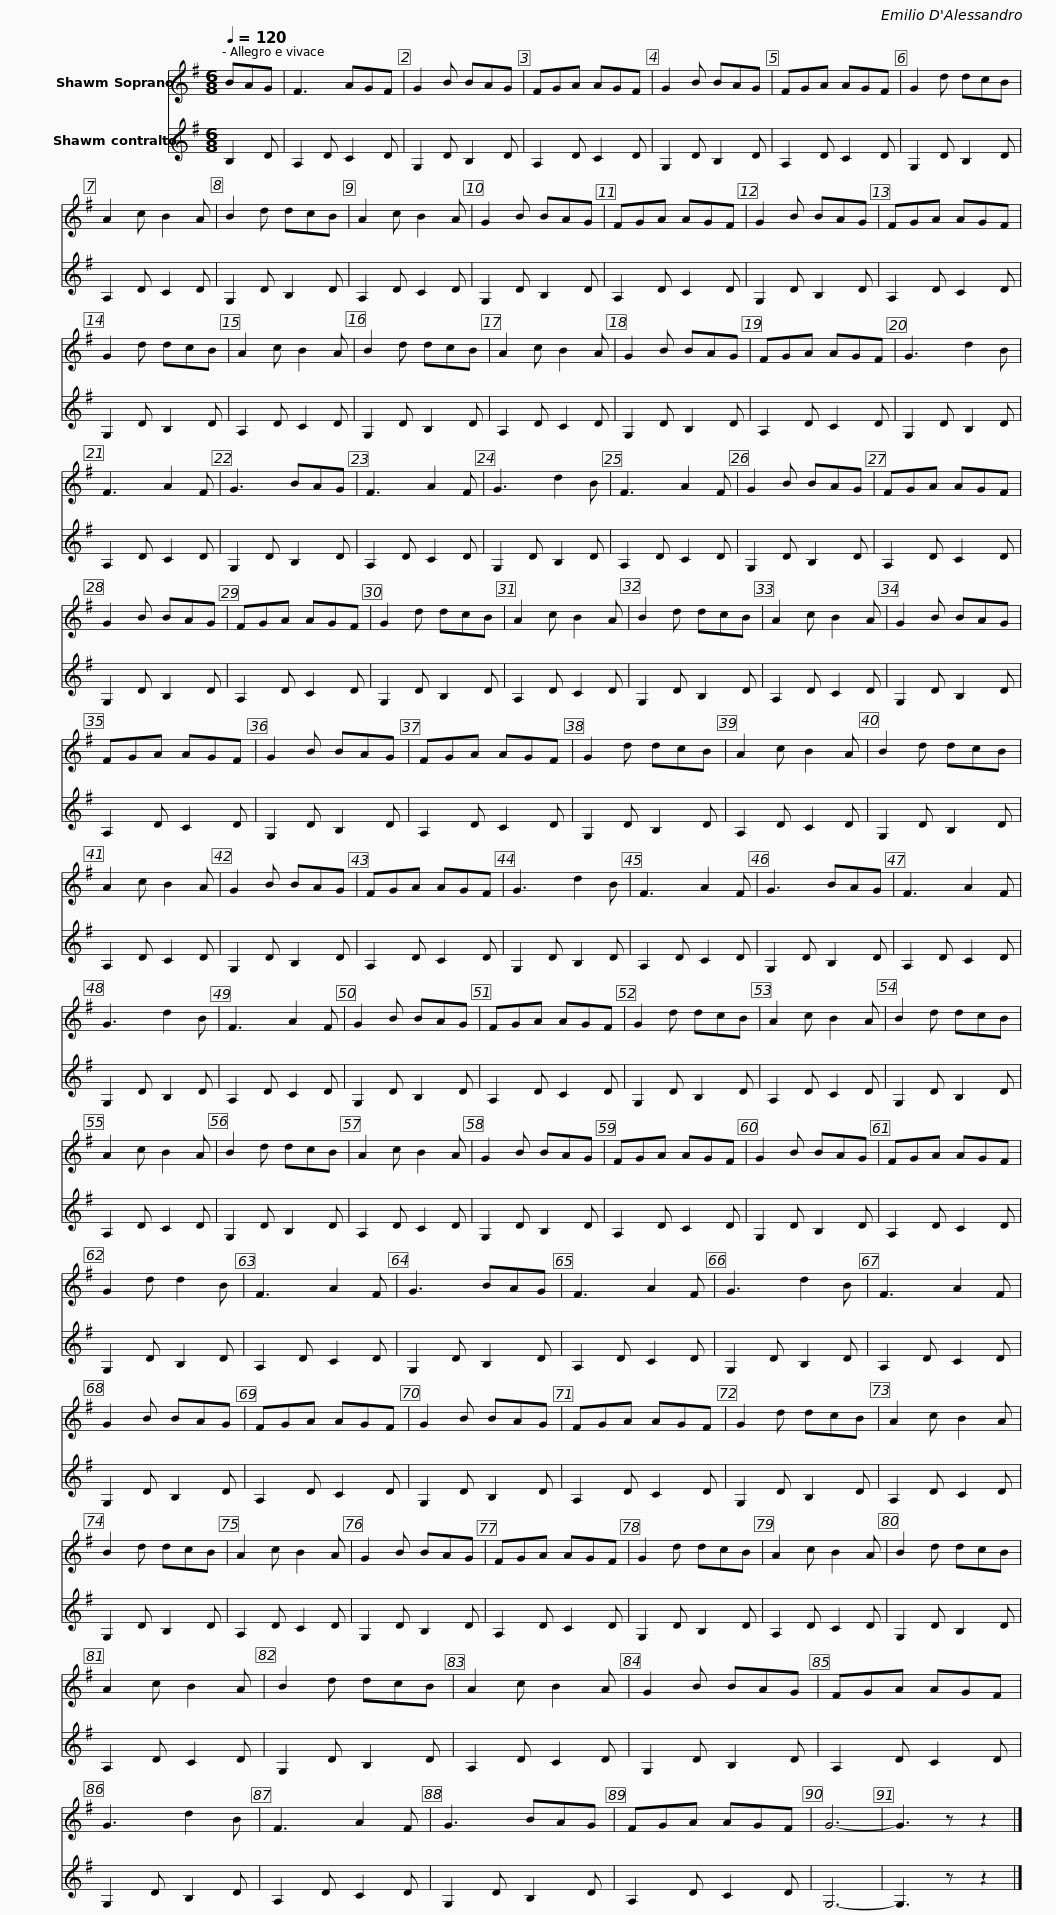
X:1
%%score 1 2
L:1/8
Q:1/4=120
M:6/8
I:linebreak $
K:G
V:1 treble
V:2 treble
V:1
 BAG | F3 AGF | G2 B BAG | FGA AGF | G2 B BAG |$ %5
 FGA AGF | G2 d dcB | A2 c B2 A | B2 d dcB | A2 c B2 A | %10
 G2 B BAG |$ FGA AGF | G2 B BAG | FGA AGF | G2 d dcB | %15
 A2 c B2 A | B2 d dcB |$ A2 c B2 A | G2 B BAG | FGA AGF | %20
 G3 d2 B | F3 A2 F | G3 BAG |$ F3 A2 F | G3 d2 B | %25
 F3 A2 F | G2 B BAG | FGA AGF | G2 B BAG |$ FGA AGF | %30
 G2 d dcB | A2 c B2 A | B2 d dcB | A2 c B2 A | G2 B BAG |$ %35
 FGA AGF | G2 B BAG | FGA AGF | G2 d dcB | A2 c B2 A | %40
 B2 d dcB |$ A2 c B2 A | G2 B BAG | FGA AGF | G3 d2 B | %45
 F3 A2 F | G3 BAG |$ F3 A2 F | G3 d2 B | F3 A2 F | %50
 G2 B BAG | FGA AGF | G2 d dcB |$ A2 c B2 A | B2 d dcB | %55
 A2 c B2 A | B2 d dcB | A2 c B2 A | G2 B BAG |$ FGA AGF | %60
 G2 B BAG | FGA AGF | G2 d d2 B | F3 A2 F | G3 BAG |$ %65
 F3 A2 F | G3 d2 B | F3 A2 F | G2 B BAG | FGA AGF | %70
 G2 B BAG |$ FGA AGF | G2 d dcB | A2 c B2 A | B2 d dcB | %75
 A2 c B2 A | G2 B BAG |$ FGA AGF | G2 d dcB | A2 c B2 A | %80
 B2 d dcB | A2 c B2 A | B2 d dcB |$ A2 c B2 A | G2 B BAG | %85
 FGA AGF | G3 d2 B | F3 A2 F | G3 BAG |$ FGA AGF | %90
 G6- | G3 z z2 |] %92
V:2
 B,2 D | A,2 D C2 D | G,2 D B,2 D | A,2 D C2 D | G,2 D B,2 D |$ %5
 A,2 D C2 D | G,2 D B,2 D | A,2 D C2 D | G,2 D B,2 D | A,2 D C2 D | %10
 G,2 D B,2 D |$ A,2 D C2 D | G,2 D B,2 D | A,2 D C2 D | G,2 D B,2 D | %15
 A,2 D C2 D | G,2 D B,2 D |$ A,2 D C2 D | G,2 D B,2 D | A,2 D C2 D | %20
 G,2 D B,2 D | A,2 D C2 D | G,2 D B,2 D |$ A,2 D C2 D | G,2 D B,2 D | %25
 A,2 D C2 D | G,2 D B,2 D | A,2 D C2 D | G,2 D B,2 D |$ A,2 D C2 D | %30
 G,2 D B,2 D | A,2 D C2 D | G,2 D B,2 D | A,2 D C2 D | G,2 D B,2 D |$ %35
 A,2 D C2 D | G,2 D B,2 D | A,2 D C2 D | G,2 D B,2 D | A,2 D C2 D | %40
 G,2 D B,2 D |$ A,2 D C2 D | G,2 D B,2 D | A,2 D C2 D | G,2 D B,2 D | %45
 A,2 D C2 D | G,2 D B,2 D |$ A,2 D C2 D | G,2 D B,2 D | A,2 D C2 D | %50
 G,2 D B,2 D | A,2 D C2 D | G,2 D B,2 D |$ A,2 D C2 D | G,2 D B,2 D | %55
 A,2 D C2 D | G,2 D B,2 D | A,2 D C2 D | G,2 D B,2 D |$ A,2 D C2 D | %60
 G,2 D B,2 D | A,2 D C2 D | G,2 D B,2 D | A,2 D C2 D | G,2 D B,2 D |$ %65
 A,2 D C2 D | G,2 D B,2 D | A,2 D C2 D | G,2 D B,2 D | A,2 D C2 D | %70
 G,2 D B,2 D |$ A,2 D C2 D | G,2 D B,2 D | A,2 D C2 D | G,2 D B,2 D | %75
 A,2 D C2 D | G,2 D B,2 D |$ A,2 D C2 D | G,2 D B,2 D | A,2 D C2 D | %80
 G,2 D B,2 D | A,2 D C2 D | G,2 D B,2 D |$ A,2 D C2 D | G,2 D B,2 D | %85
 A,2 D C2 D | G,2 D B,2 D | A,2 D C2 D | G,2 D B,2 D |$ A,2 D C2 D | %90
 G,6- | G,3 z z2 |] %92
